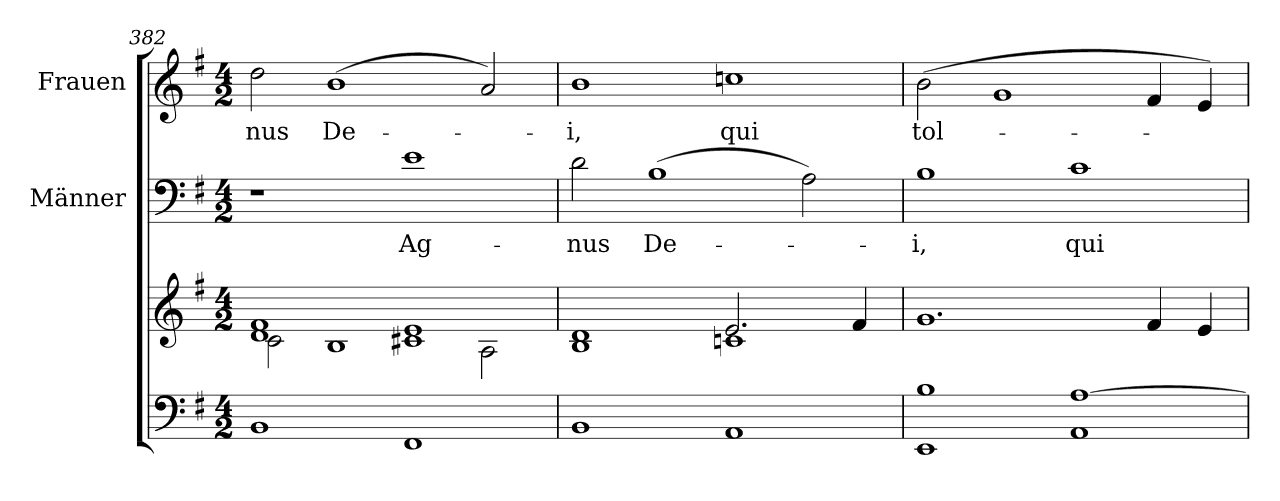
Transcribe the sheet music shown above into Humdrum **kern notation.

**kern	**kern	**kern	**text	**kern	**text
*part3	*part3	*part2	*part2	*part1	*part1
*staff4	*staff3	*staff2	*staff2	*staff1	*staff1
*	*	*I"Männer	*	*I"Frauen	*
!!LO:LB:g=z
*clefF4	*clefG2	*clefF4	*	*clefG2	*
*k[f#]	*k[f#]	*k[f#]	*	*k[f#]	*
*G:	*G:	*G:	*	*G:	*
*M4/2	*M4/2	*M4/2	*	*M4/2	*
=382	=382	=382	=382	=382	=382
*	*^	*	*	*	*
!	!	!	!	!	!	!LO:LY:b
1BB	1d 1f#	2c\	1r	.	2dd\	-nus
!	!	!	!	!	!	!LO:LY:b
.	.	1B	.	.	(>1b	De-
!	!	!	!	!LO:LY:b	!	!
1FF#	1c#X 1e	.	1e	Ag-	.	.
.	.	2A\	.	.	2a/)	.
=383	=383	=383	=383	=383	=383	=383
!	!	!	!	!LO:LY:b	!	!LO:LY:b
1BB	1d	1B	2d\	-nus	1b	-i,
!	!	!	!	!LO:LY:b	!	!
.	.	.	(>1B	De-	.	.
!	!	!	!	!	!	!LO:LY:b
1AA	2.e/	1cn	.	.	1ccn	qui
.	.	.	2A\)	.	.	.
.	4f#/	.	.	.	.	.
*	*v	*v	*	*	*	*
=384	=384	=384	=384	=384	=384
*^	*	*	*	*	*
!	!	!	!	!LO:LY:b	!	!LO:LY:b
1B	1EE	1.g	1B	-i,	(>2b\	tol-
.	.	.	.	.	1g	.
!	!	!	!	!LO:LY:b	!	!
[>1A	1AA	.	1c	qui	.	.
.	.	4f#/	.	.	4f#/	.
.	.	4e/	.	.	4e/)	.
*v	*v	*	*	*	*	*
=	=	=	=	=	=
*-	*-	*-	*-	*-	*-
